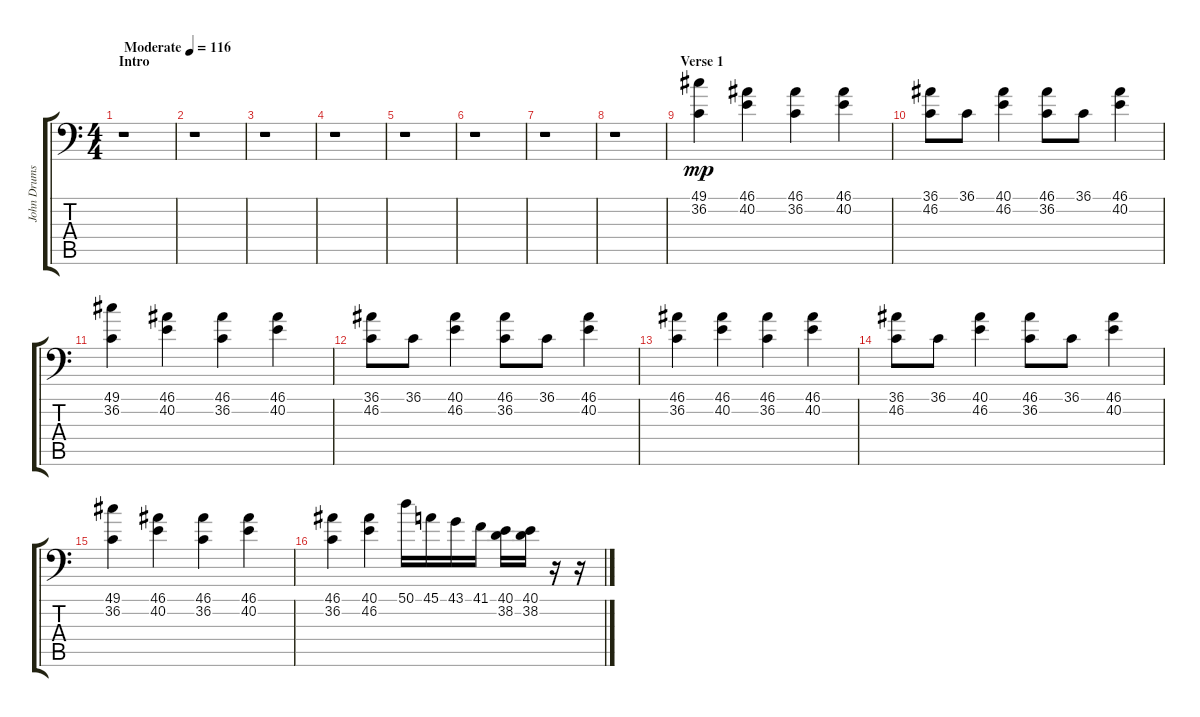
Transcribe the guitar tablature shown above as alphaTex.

\track ("John Drums" "John Drums") {instrument acousticgrandpiano}
\staff {score tabs}
\tuning (C-1 C-1 C-1 C-1 C-1 C-1) {hide}
\ts (4 4)
\section ("" "Intro")
\tempo (116 "Moderate")
\clef f4
\ks c
r.1{dy mp instrument acousticgrandpiano} |
r.1 |
r.1 |
r.1 |
r.1 |
r.1 |
r.1 |
r.1 |
\section ("" "Verse 1")
(49.1 36.2).4 (46.1 40.2).4 (46.1 36.2).4 (46.1 40.2).4 |
(36.1 46.2).8 36.1.8 (40.1 46.2).4 (46.1 36.2).8 36.1.8 (46.1 40.2).4 |
(49.1 36.2).4 (46.1 40.2).4 (46.1 36.2).4 (46.1 40.2).4 |
(36.1 46.2).8 36.1.8 (40.1 46.2).4 (46.1 36.2).8 36.1.8 (46.1 40.2).4 |
(46.1 36.2).4 (46.1 40.2).4 (46.1 36.2).4 (46.1 40.2).4 |
(36.1 46.2).8 36.1.8 (40.1 46.2).4 (46.1 36.2).8 36.1.8 (46.1 40.2).4 |
(49.1 36.2).4 (46.1 40.2).4 (46.1 36.2).4 (46.1 40.2).4 |
(46.1 36.2).4 (40.1 46.2).4 50.1.16 45.1.16 43.1.16 41.1.16 (40.1 38.2).16 (40.1 38.2).16 r.16 r.16
